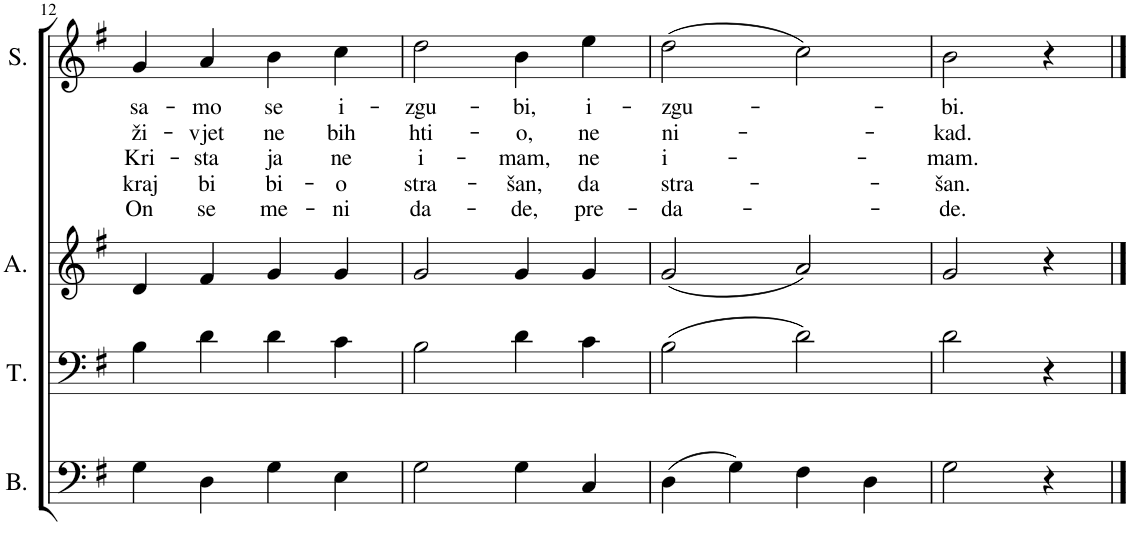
**kern	**kern	**kern	**kern	**text	**text	**text	**text	**text
*part4	*part3	*part2	*part1	*part1	*part1	*part1	*part1	*part1
*staff4	*staff3	*staff2	*staff1	*staff1	*staff1	*staff1	*staff1	*staff1
*I"Bass	*I"Tenor	*I"Alto	*I"Soprano	*	*	*	*	*
*I'B.	*I'T.	*I'A.	*I'S.	*	*	*	*	*
!!LO:PB:g=z
*clefF4	*clefF4	*clefG2	*clefG2	*	*	*	*	*
*k[f#]	*k[f#]	*k[f#]	*k[f#]	*	*	*	*	*
*M4/4	*M4/4	*M4/4	*M4/4	*	*	*	*	*
=12	=12	=12	=12	=12	=12	=12	=12	=12
!	!	!	!	!LO:LY:b	!LO:LY:b	!LO:LY:b	!LO:LY:b	!LO:LY:b
4G\	4B\	4d/	4g/	sa-	ži-	Kri-	kraj	On
!	!	!	!	!LO:LY:b	!LO:LY:b	!LO:LY:b	!LO:LY:b	!LO:LY:b
4D\	4d\	4f#/	4a/	-mo	-vjet	-sta	bi	se
!	!	!	!	!LO:LY:b	!LO:LY:b	!LO:LY:b	!LO:LY:b	!LO:LY:b
4G\	4d\	4g/	4b\	se	ne	ja	bi-	me-
!	!	!	!	!LO:LY:b	!LO:LY:b	!LO:LY:b	!LO:LY:b	!LO:LY:b
4E\	4c\	4g/	4cc\	i-	bih	ne	-o	-ni
=13	=13	=13	=13	=13	=13	=13	=13	=13
!	!	!	!	!LO:LY:b	!LO:LY:b	!LO:LY:b	!LO:LY:b	!LO:LY:b
2G\	2B\	2g/	2dd\	-zgu-	hti-	i-	stra-	da-
!	!	!	!	!LO:LY:b	!LO:LY:b	!LO:LY:b	!LO:LY:b	!LO:LY:b
4G\	4d\	4g/	4b\	-bi,	-o,	-mam,	-šan,	-de,
!	!	!	!	!LO:LY:b	!LO:LY:b	!LO:LY:b	!LO:LY:b	!LO:LY:b
4C/	4c\	4g/	4ee\	i-	ne	ne	da	pre-
=14	=14	=14	=14	=14	=14	=14	=14	=14
!	!	!	!	!LO:LY:b	!LO:LY:b	!LO:LY:b	!LO:LY:b	!LO:LY:b
(4D\	(2B\	(2g/	(2dd\	-zgu-	ni-	i-	stra-	-da-
4G\)	.	.	.	.	.	.	.	.
4F#\	2d\)	2a/)	2cc\)	.	.	.	.	.
4D\	.	.	.	.	.	.	.	.
=15	=15	=15	=15	=15	=15	=15	=15	=15
!	!	!	!	!LO:LY:b	!LO:LY:b	!LO:LY:b	!LO:LY:b	!LO:LY:b
2G\	2d\	2g/	2b\	-bi.	-kad.	-mam.	-šan.	-de.
4r	4r	4r	4r	.	.	.	.	.
==	==	==	==	==	==	==	==	==
*-	*-	*-	*-	*-	*-	*-	*-	*-
